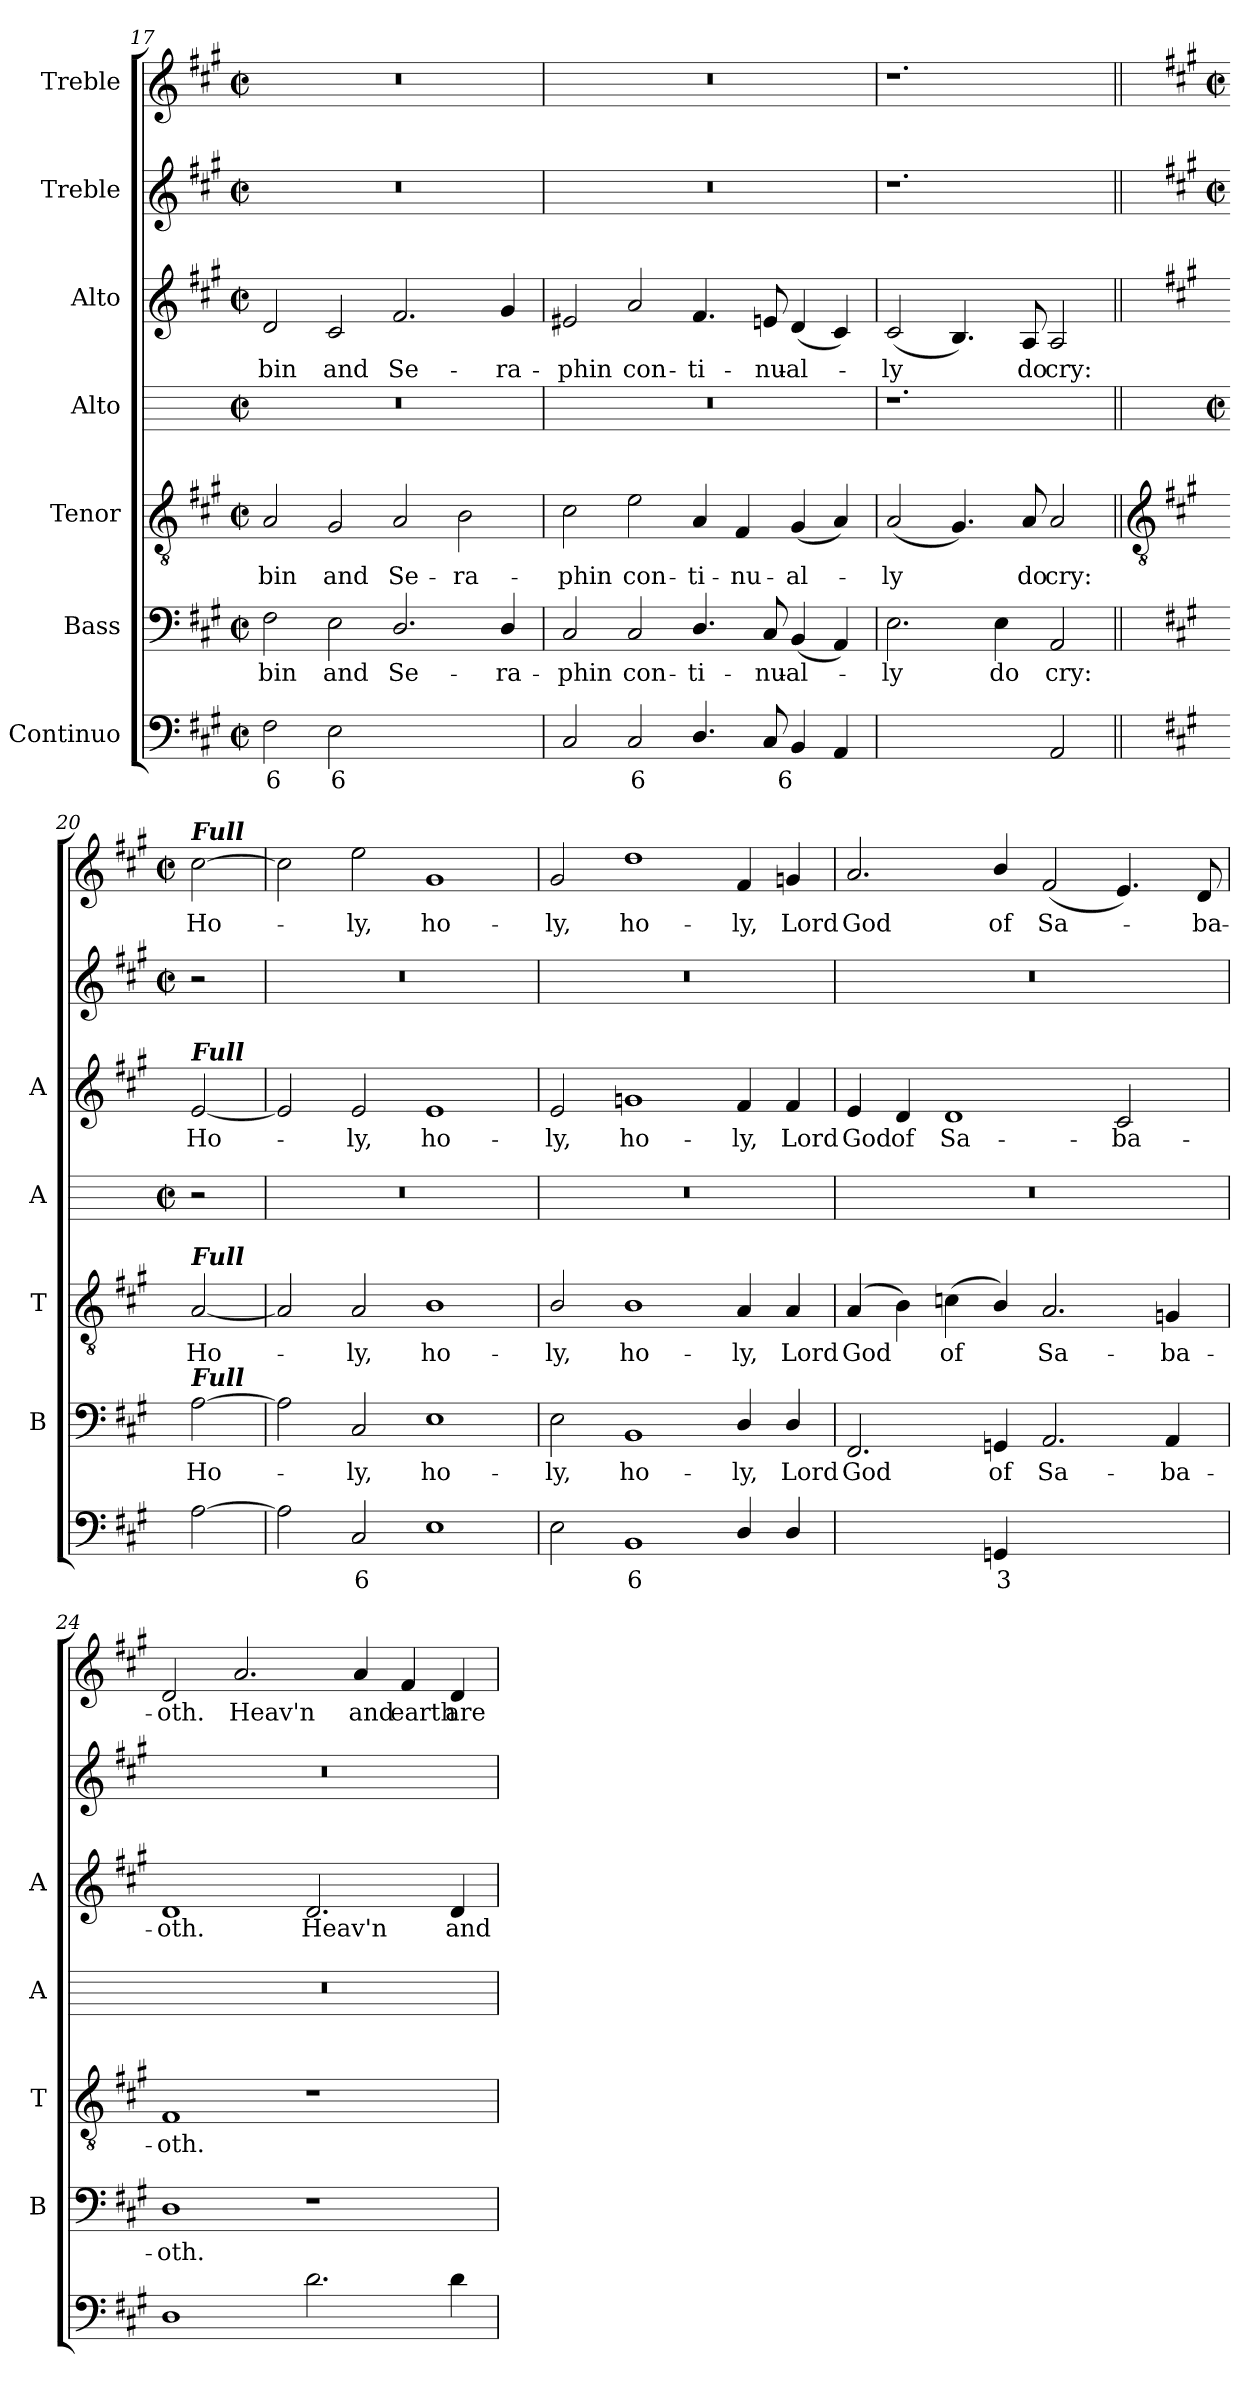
**kern	**text	**text	**kern	**text	**kern	**text	**kern	**kern	**text	**kern	**kern	**text
*part7	*part7	*part7	*part6	*part6	*part5	*part5	*part4	*part3	*part3	*part2	*part1	*part1
*staff7	*staff7	*staff7	*staff6	*staff6	*staff5	*staff5	*staff4	*staff3	*staff3	*staff2	*staff1	*staff1
*I"Continuo	*	*	*I"Bass	*	*I"Tenor	*	*I"Alto	*I"Alto	*	*I"Treble	*I"Treble	*
*	*	*	*I'B	*	*I'T	*	*I'A	*I'A	*	*	*	*
*clefF4	*	*	*clefF4	*	*clefGv2	*	*	*clefG2	*	*clefG2	*clefG2	*
*k[f#c#g#]	*	*	*k[f#c#g#]	*	*k[f#c#g#]	*	*	*k[f#c#g#]	*	*k[f#c#g#]	*k[f#c#g#]	*
*A:	*	*	*A:	*	*A:	*	*	*A:	*	*A:	*A:	*
*M4/2	*	*	*M4/2	*	*M4/2	*	*M4/2	*M4/2	*	*M4/2	*M4/2	*
*met(c|)	*	*	*met(c|)	*	*met(c|)	*	*met(c|)	*met(c|)	*	*met(c|)	*met(c|)	*
=17	=17	=17	=17	=17	=17	=17	=17	=17	=17	=17	=17	=17
!	!LO:LY:b	!	!	!LO:LY:b	!	!LO:LY:b	!	!	!LO:LY:b	!	!	!
2F#	6	.	2F#	-bin	2A	-bin	0r	2d	-bin	0r	0r	.
!	!LO:LY:b	!	!	!LO:LY:b	!	!LO:LY:b	!	!	!LO:LY:b	!	!	!
2E	6	.	2E	and	2G#	and	.	2c#	and	.	.	.
!	!LO:LY:b	!	!	!LO:LY:b	!	!LO:LY:b	!	!	!LO:LY:b	!	!	!
[2Dyy	7	.	2.D/	Se-	2A	Se-	.	2.f#	Se-	.	.	.
!	!LO:LY:b	!	!	!	!	!LO:LY:b	!	!	!	!	!	!
2Dyy]	6	.	.	.	2B	-ra-	.	.	.	.	.	.
!	!	!	!	!LO:LY:b	!	!	!	!	!LO:LY:b	!	!	!
.	.	.	4D/	-ra-	.	.	.	4g#	-ra-	.	.	.
=18	=18	=18	=18	=18	=18	=18	=18	=18	=18	=18	=18	=18
!	!	!	!	!LO:LY:b	!	!LO:LY:b	!	!	!LO:LY:b	!	!	!
2C#	.	.	2C#	-phin	2c#	-phin	0r	2e#X	-phin	0r	0r	.
!	!LO:LY:b	!	!	!LO:LY:b	!	!LO:LY:b	!	!	!LO:LY:b	!	!	!
2C#	6	.	2C#	con-	2e	con-	.	2a	con-	.	.	.
!	!	!	!	!LO:LY:b	!	!LO:LY:b	!	!	!LO:LY:b	!	!	!
4.D/	.	.	4.D/	-ti-	4A	-ti-	.	4.f#	-ti-	.	.	.
!	!	!	!	!	!	!LO:LY:b	!	!	!	!	!	!
.	.	.	.	.	4F#	-nu-	.	.	.	.	.	.
!	!	!	!	!LO:LY:b	!	!	!	!	!LO:LY:b	!	!	!
8C#	.	.	8C#	-nu-	.	.	.	8en	-nu-	.	.	.
!	!LO:LY:b	!	!	!LO:LY:b	!	!LO:LY:b	!	!	!LO:LY:b	!	!	!
4BB	6	.	(<4BB	-al-	(<4G#	-al-	.	(<4d	-al-	.	.	.
4AA	.	.	4AA)	.	4A)	.	.	4c#)	.	.	.	.
=19	=19	=19	=19	=19	=19	=19	=19	=19	=19	=19	=19	=19
!	!LO:LY:b	!LO:LY:b	!	!LO:LY:b	!	!LO:LY:b	!	!	!LO:LY:b	!	!	!
[2Eyy	6	4	2.E	ly	(<2A	ly	1.r	(<2c#	ly	1.r	1.r	.
!	!LO:LY:b	!LO:LY:b	!	!	!	!	!	!	!	!	!	!
2Eyy]	5	3	.	.	4.G#)	.	.	4.B)	.	.	.	.
!	!	!	!	!LO:LY:b	!	!	!	!	!	!	!	!
.	.	.	4E	do	.	.	.	.	.	.	.	.
!	!	!	!	!	!	!LO:LY:b	!	!	!LO:LY:b	!	!	!
.	.	.	.	.	8A	do	.	8A	do	.	.	.
!	!	!	!	!LO:LY:b	!	!LO:LY:b	!	!	!LO:LY:b	!	!	!
2AA	.	.	2AA	cry:	2A	cry:	.	2A	cry:	.	.	.
!!LO:LB:g=z
=20||	=20||	=20||	=20||	=20||	=20||	=20||	=20||	=20||	=20||	=20||	=20||	=20||
*	*	*	*	*	*clefGv2	*	*	*	*	*	*	*
*	*	*	*	*	*	*	*	*	*	*	*k[f#c#g#]	*
*	*	*	*	*	*	*	*	*	*	*	*A:	*
*	*	*	*	*	*	*	*M4/2	*	*	*M4/2	*M4/2	*
*	*	*	*	*	*	*	*met(c|)	*	*	*met(c|)	*met(c|)	*
!	!	!	!	!	!	!	!	!	!	!	!LO:TX:a:Bi:t=Full	!
!	!	!	!	!	!	!	!	!LO:TX:a:Bi:t=Full	!	!	!	!
!	!	!	!	!	!LO:TX:a:Bi:t=Full	!	!	!	!	!	!	!
!	!	!	!LO:TX:a:Bi:t=Full	!	!	!	!	!	!	!	!	!
!	!	!	!	!LO:LY:b	!	!LO:LY:b	!	!	!LO:LY:b	!	!	!LO:LY:b
[2A	.	.	[2A	Ho-	[2A	Ho-	2r	[2e	Ho-	2r	[2cc#	Ho-
=21	=21	=21	=21	=21	=21	=21	=21	=21	=21	=21	=21	=21
2A]	.	.	2A]	.	2A]	.	0r	2e]	.	0r	2cc#]	.
!	!LO:LY:b	!	!	!LO:LY:b	!	!LO:LY:b	!	!	!LO:LY:b	!	!	!LO:LY:b
2C#	6	.	2C#	ly,	2A	ly,	.	2e	ly,	.	2ee	ly,
!	!	!	!	!LO:LY:b	!	!LO:LY:b	!	!	!LO:LY:b	!	!	!LO:LY:b
1E	.	.	1E	ho-	1B	ho-	.	1e	ho-	.	1g#	ho-
=22	=22	=22	=22	=22	=22	=22	=22	=22	=22	=22	=22	=22
!	!	!	!	!LO:LY:b	!	!LO:LY:b	!	!	!LO:LY:b	!	!	!LO:LY:b
2E	.	.	2E	-ly,	2B/	-ly,	0r	2e	-ly,	0r	2g#	-ly,
!	!LO:LY:b	!	!	!LO:LY:b	!	!LO:LY:b	!	!	!LO:LY:b	!	!	!LO:LY:b
1BB	6	.	1BB	ho-	1B	ho-	.	1gn	ho-	.	1dd	ho-
!	!	!	!	!LO:LY:b	!	!LO:LY:b	!	!	!LO:LY:b	!	!	!LO:LY:b
4D/	.	.	4D/	-ly,	4A	-ly,	.	4f#	-ly,	.	4f#	-ly,
!	!	!	!	!LO:LY:b	!	!LO:LY:b	!	!	!LO:LY:b	!	!	!LO:LY:b
4D/	.	.	4D/	Lord	4A	Lord	.	4f#	Lord	.	4gn	Lord
=23	=23	=23	=23	=23	=23	=23	=23	=23	=23	=23	=23	=23
!	!LO:LY:b	!	!	!LO:LY:b	!	!LO:LY:b	!	!	!LO:LY:b	!	!	!LO:LY:b
[4FF#yy	7	.	2.FF#	God	(<4A	God	0r	4e	God	0r	2.a	God
!	!LO:LY:b	!	!	!	!	!	!	!	!LO:LY:b	!	!	!
4FF#yy_	6	.	.	.	4B)	.	.	4d	of	.	.	.
!	!LO:LY:b	!LO:LY:b	!	!	!	!LO:LY:b	!	!	!LO:LY:b	!	!	!
4FF#yy]	6	5	.	.	(<4cn	of	.	1d	Sa-	.	.	.
!	!LO:LY:b	!	!	!LO:LY:b	!	!	!	!	!	!	!	!LO:LY:b
4GGn	3	.	4GGn	of	4B/)	.	.	.	.	.	4b/	of
!	!LO:LY:b	!LO:LY:b	!	!LO:LY:b	!	!LO:LY:b	!	!	!	!	!	!LO:LY:b
[2AAyy	6	4	2.AA	Sa-	2.A	Sa-	.	.	.	.	(<2f#	Sa-
!	!LO:LY:b	!LO:LY:b	!	!	!	!	!	!	!LO:LY:b	!	!	!
2AAyy]	5	3	.	.	.	.	.	2c#	-ba-	.	4.e)	.
!	!	!	!	!LO:LY:b	!	!LO:LY:b	!	!	!	!	!	!
.	.	.	4AA	-ba-	4Gn	-ba-	.	.	.	.	.	.
!	!	!	!	!	!	!	!	!	!	!	!	!LO:LY:b
.	.	.	.	.	.	.	.	.	.	.	8d	ba-
=24	=24	=24	=24	=24	=24	=24	=24	=24	=24	=24	=24	=24
!	!	!	!	!LO:LY:b	!	!LO:LY:b	!	!	!LO:LY:b	!	!	!LO:LY:b
1D	.	.	1D	-oth.	1F#	-oth.	0r	1d	-oth.	0r	2d	-oth.
!	!	!	!	!	!	!	!	!	!	!	!	!LO:LY:b
.	.	.	.	.	.	.	.	.	.	.	2.a	Heav'n
!	!	!	!	!	!	!	!	!	!LO:LY:b	!	!	!
2.d	.	.	1r	.	1r	.	.	2.d	Heav'n	.	.	.
!	!	!	!	!	!	!	!	!	!	!	!	!LO:LY:b
.	.	.	.	.	.	.	.	.	.	.	4a	and
!	!	!	!	!	!	!	!	!	!	!	!	!LO:LY:b
.	.	.	.	.	.	.	.	.	.	.	4f#	earth
!	!	!	!	!	!	!	!	!	!LO:LY:b	!	!	!LO:LY:b
4d	.	.	.	.	.	.	.	4d	and	.	4d	are
=	=	=	=	=	=	=	=	=	=	=	=	=
*-	*-	*-	*-	*-	*-	*-	*-	*-	*-	*-	*-	*-
